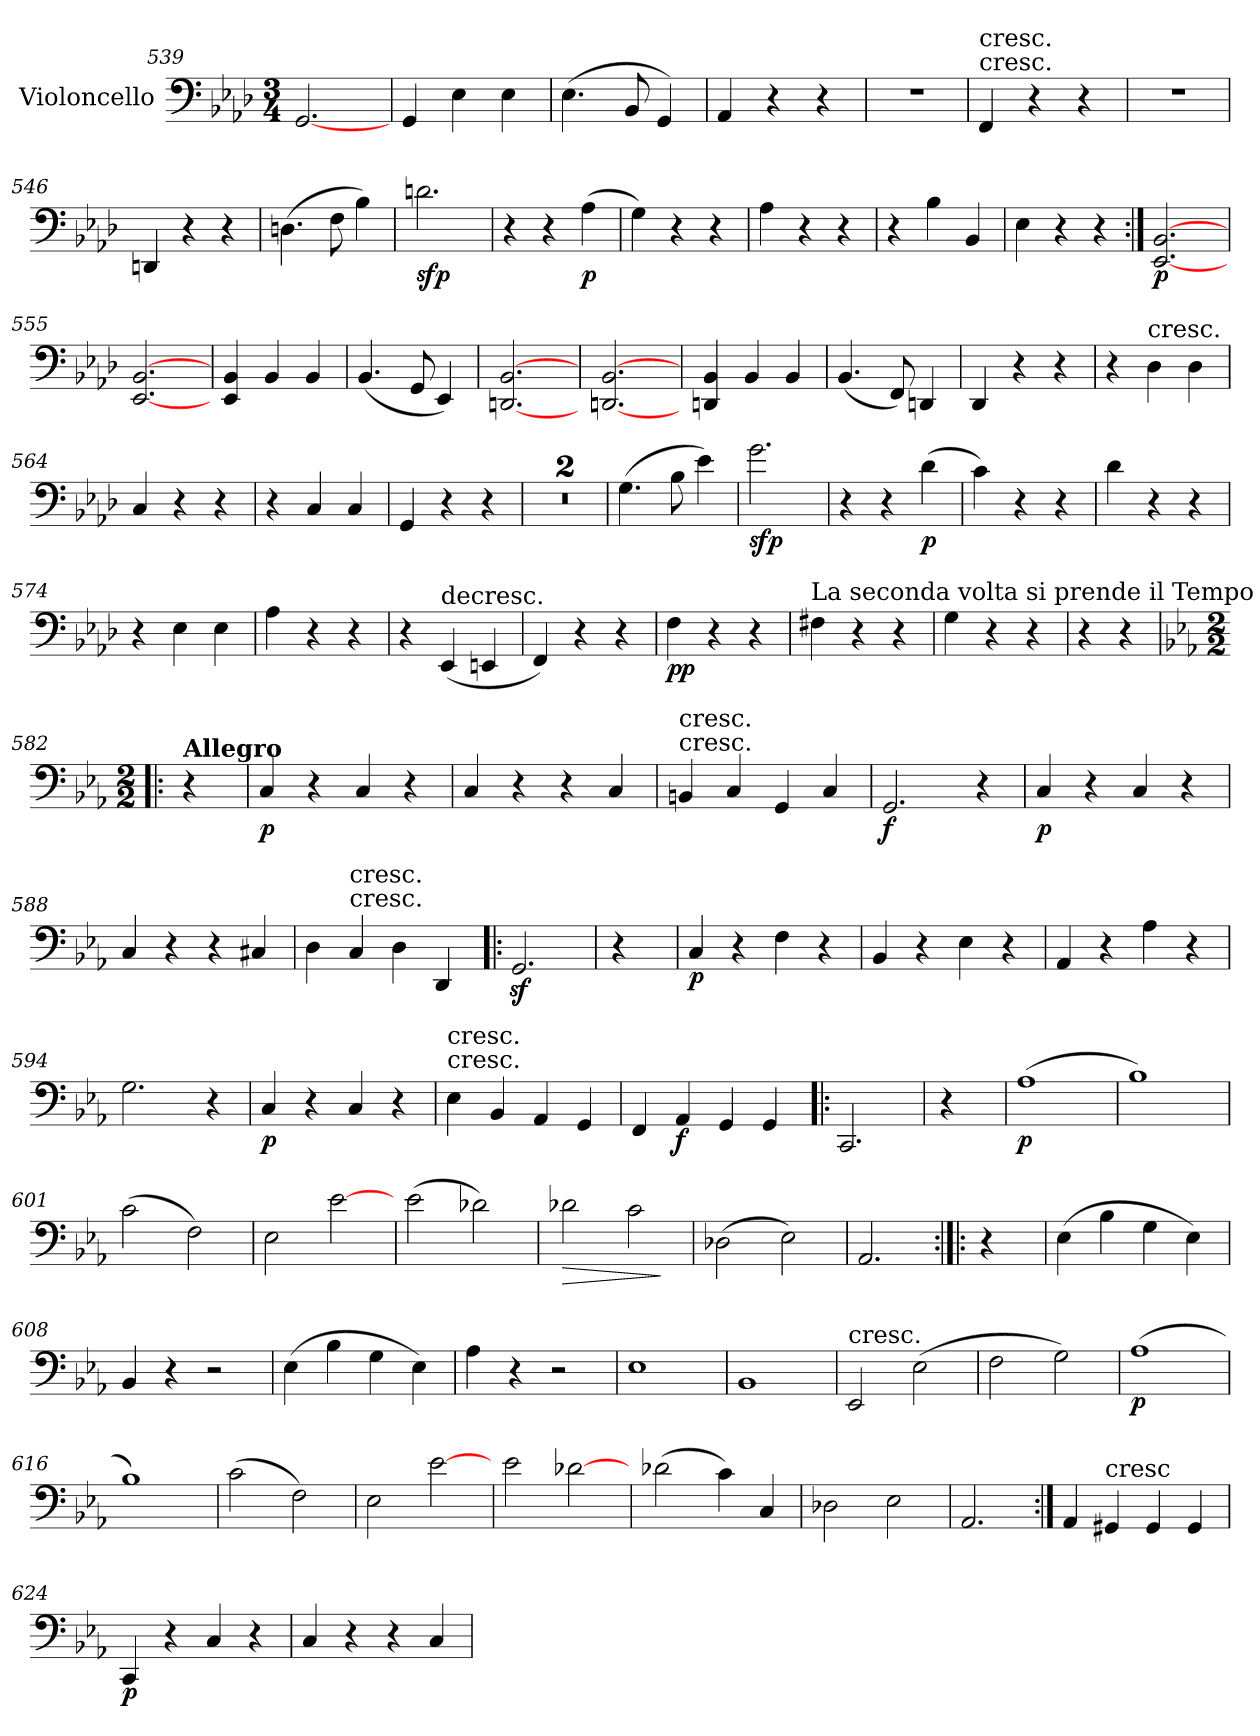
**kern	**dynam
*part1	*part1
*staff1	*staff1
*I"Violoncello	*
*I'Vc	*
*clefF4	*
*k[b-e-a-d-]	*
*A-:	*
*M3/4	*
=539	=539
[2.GG	.
=540	=540
4GG	.
4E-	.
4E-	.
=541	=541
(4.E-	.
8BB-	.
4GG)	.
=542	=542
4AA-	.
4r	.
4r	.
=543	=543
2.r	.
=544	=544
!LO:TX:t=cresc.	!
!LO:TX:a:t=cresc.	!
4FF	.
4r	.
4r	.
=545	=545
2.r	.
=546	=546
4DDn	.
4r	.
4r	.
=547	=547
(4.Dn	.
8F	.
4B-)	.
=548	=548
2.dn	sfp
=549	=549
4r	.
4r	.
(4A-	p
=550	=550
4G)	.
4r	.
4r	.
=551	=551
4A-	.
4r	.
4r	.
=552	=552
4r	.
4B-	.
4BB-	.
=553	=553
4E-	.
4r	.
4r	.
=554:|!	=554:|!
[2.EE- [2.BB-	p
=555	=555
[2.EE- [2.BB-	.
=556	=556
4EE- 4BB-	.
4BB-	.
4BB-	.
=557	=557
(4.BB-	.
8GG	.
4EE-)	.
=558	=558
[2.DDn [2.BB-	.
=559	=559
[2.DDn [2.BB-	.
=560	=560
4DDn 4BB-	.
4BB-	.
4BB-	.
=561	=561
(4.BB-	.
8FF)	.
4DDn	.
=562	=562
4DD-	.
4r	.
4r	.
=563	=563
4r	.
!LO:TX:a:t=cresc.	!
4D-	.
4D-	.
=564	=564
4C	.
4r	.
4r	.
=565	=565
4r	.
4C	.
4C	.
=566	=566
4GG	.
4r	.
4r	.
=567	=567
2.r	.
=568	=568
2.r	.
=569	=569
(4.G	.
8B-	.
4e-)	.
=570	=570
2.g	sfp
=571	=571
4r	.
4r	.
(4d-	p
=572	=572
4c)	.
4r	.
4r	.
=573	=573
4d-	.
4r	.
4r	.
=574	=574
4r	.
4E-	.
4E-	.
=575	=575
4A-	.
4r	.
4r	.
=576	=576
4r	.
!LO:TX:a:t=decresc.	!
(4EE-	.
4EEn	.
=577	=577
4FF)	.
4r	.
4r	.
=578	=578
4F	pp
4r	.
4r	.
=579	=579
!LO:TX:a:t=La seconda volta si prende il Tempo piu Allegro	!
4F#X	.
4r	.
4r	.
=580	=580
4G	.
4r	.
4r	.
=581	=581
4r	.
4r	.
=582!|:	=582!|:
*k[b-e-a-]	*
*c:	*
*M2/2	*
!LO:TX:a:B:t=Allegro	!
4r	.
=583	=583
4C	p
4r	.
4C	.
4r	.
=584	=584
4C	.
4r	.
4r	.
4C	.
=585	=585
!LO:TX:t=cresc.	!
!LO:TX:a:t=cresc.	!
4BBn	.
4C	.
4GG	.
4C	.
=586	=586
2.GG	f
4r	.
=587	=587
4C	p
4r	.
4C	.
4r	.
=588	=588
4C	.
4r	.
4r	.
4C#X	.
=589	=589
4D	.
!LO:TX:t=cresc.	!
!LO:TX:a:t=cresc.	!
4C	.
4D	.
4DD	.
=590!|:	=590!|:
2.GGz	.
=	=
4r	.
=591	=591
4C	p
4r	.
4F	.
4r	.
=592	=592
4BB-	.
4r	.
4E-	.
4r	.
=593	=593
4AA-	.
4r	.
4A-	.
4r	.
=594	=594
2.G	.
4r	.
=595	=595
4C	p
4r	.
4C	.
4r	.
=596	=596
!LO:TX:t=cresc.	!
!LO:TX:a:t=cresc.	!
4E-	.
4BB-	.
4AA-	.
4GG	.
=597	=597
4FF	.
4AA-	f
4GG	.
4GG	.
=598!|:	=598!|:
2.CC	.
=	=
4r	.
=599	=599
(1A-	p
=600	=600
1B-)	.
=601	=601
(2c	.
2F)	.
=602	=602
2E-	.
[2e-	.
=603	=603
(2e-	.
2d-X)	.
=604	=604
!	!LO:HP:b
2d-X	>
2c	.
.	]
=605	=605
(2D-X	.
2E-)	.
=606	=606
2.AA-	.
=:|!|:	=:|!|:
4r	.
=607	=607
(4E-	.
4B-	.
4G	.
4E-)	.
=608	=608
4BB-	.
4r	.
2r	.
=609	=609
(4E-	.
4B-	.
4G	.
4E-)	.
=610	=610
4A-	.
4r	.
2r	.
=611	=611
1E-	.
=612	=612
1BB-	.
=613	=613
!LO:TX:a:t=cresc.	!
2EE-	.
(2E-	.
=614	=614
2F	.
2G)	.
=615	=615
(1A-	p
=616	=616
1B-)	.
=617	=617
(2c	.
2F)	.
=618	=618
2E-	.
[2e-	.
=619	=619
2e-	.
[2d-X	.
=620	=620
(2d-X	.
4c)	.
4C	.
=621	=621
2D-X	.
2E-	.
=622	=622
2.AA-	.
=623:|!	=623:|!
4AA-	.
!LO:TX:a:t=cresc	!
4GG#X	.
4GG#	.
4GG#	.
=624	=624
4CC	p
4r	.
4C	.
4r	.
=625	=625
4C	.
4r	.
4r	.
4C	.
=	=
*-	*-
